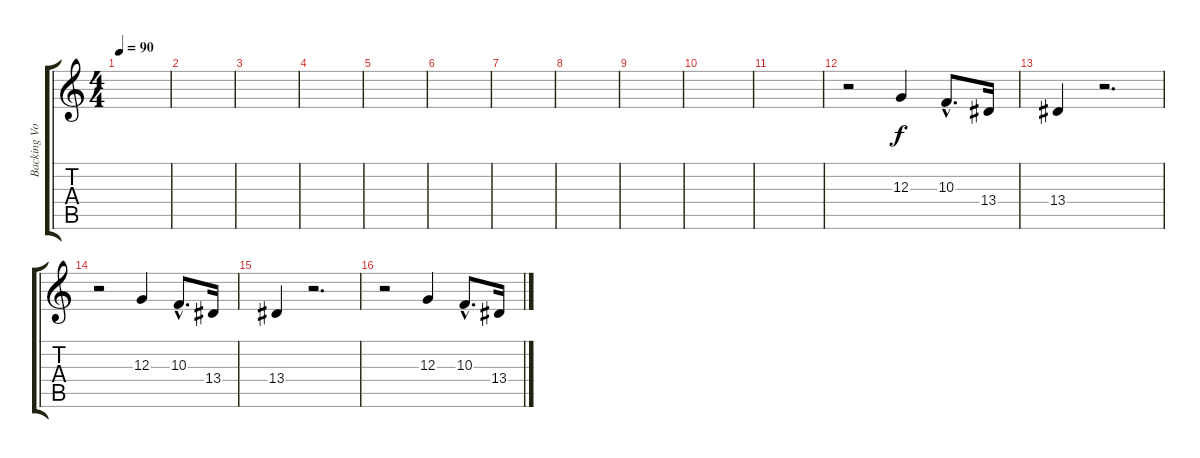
\track ("Backing Vocals" "Backing Vo") {instrument choiraahs}
\staff {score tabs}
\tuning (E4 B3 G3 D3 A2 E2) {hide}
\ts (4 4)
\tempo 90
\clef g2
\ks c
|
|
|
|
|
|
|
|
|
|
|
r.2 12.3.4 10.3{hac}.8{d} 13.4.16 |
13.4.4 r.2{d} |
r.2 12.3.4 10.3{hac}.8{d} 13.4.16 |
13.4.4 r.2{d} |
r.2 12.3.4 10.3{hac}.8{d} 13.4.16
